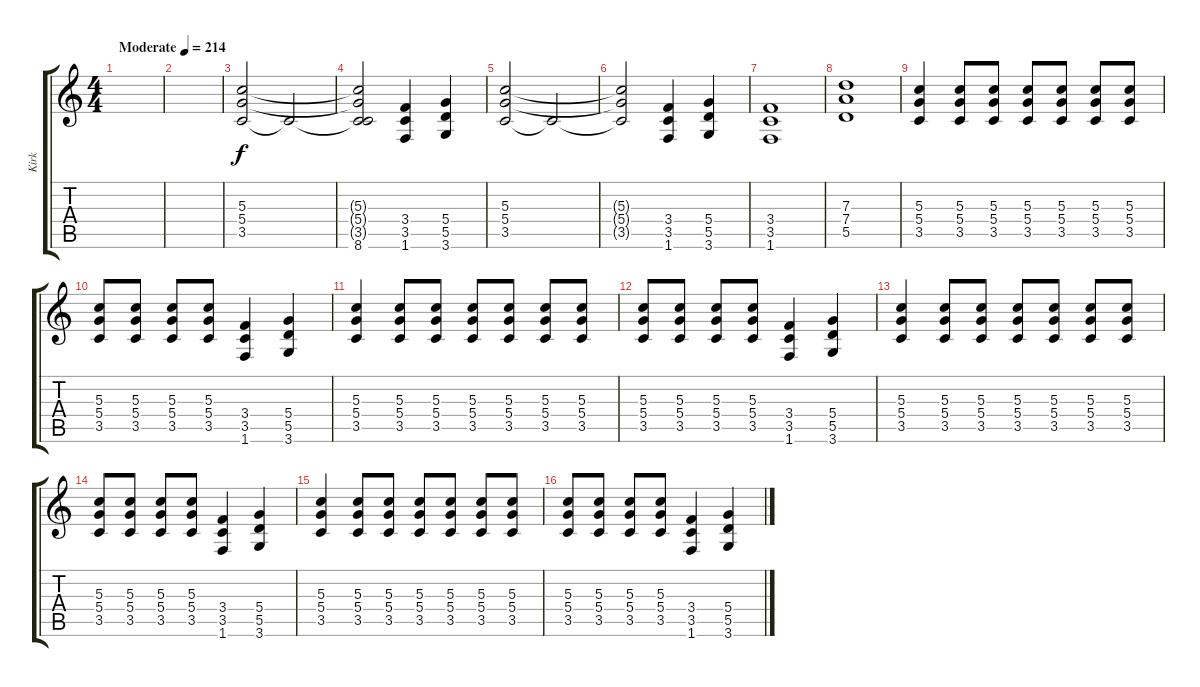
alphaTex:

\track ("Kirk" "Kirk") {instrument distortionguitar}
\staff {score tabs}
\tuning (E4 B3 G3 D3 A2 E2) {hide}
\ts (4 4)
\tempo (214 "Moderate")
\clef g2
\ks c
|
|
(5.3 5.4 3.5).2 3.5{t}.2 |
(5.3{t} 5.4{t} 3.5{t} 8.6).2 (3.4 3.5 1.6).4 (5.4 5.5 3.6).4 |
(5.3 5.4 3.5).2 3.5{t}.2 |
(5.3{t} 5.4{t} 3.5{t}).2 (3.4 3.5 1.6).4 (5.4 5.5 3.6).4 |
(3.4 3.5 1.6).1 |
(7.3 7.4 5.5).1 |
(5.3 5.4 3.5).4 (5.3 5.4 3.5).8 (5.3 5.4 3.5).8 (5.3 5.4 3.5).8 (5.3 5.4 3.5).8 (5.3 5.4 3.5).8 (5.3 5.4 3.5).8 |
(5.3 5.4 3.5).8 (5.3 5.4 3.5).8 (5.3 5.4 3.5).8 (5.3 5.4 3.5).8 (3.4 3.5 1.6).4 (5.4 5.5 3.6).4 |
(5.3 5.4 3.5).4 (5.3 5.4 3.5).8 (5.3 5.4 3.5).8 (5.3 5.4 3.5).8 (5.3 5.4 3.5).8 (5.3 5.4 3.5).8 (5.3 5.4 3.5).8 |
(5.3 5.4 3.5).8 (5.3 5.4 3.5).8 (5.3 5.4 3.5).8 (5.3 5.4 3.5).8 (3.4 3.5 1.6).4 (5.4 5.5 3.6).4 |
(5.3 5.4 3.5).4 (5.3 5.4 3.5).8 (5.3 5.4 3.5).8 (5.3 5.4 3.5).8 (5.3 5.4 3.5).8 (5.3 5.4 3.5).8 (5.3 5.4 3.5).8 |
(5.3 5.4 3.5).8 (5.3 5.4 3.5).8 (5.3 5.4 3.5).8 (5.3 5.4 3.5).8 (3.4 3.5 1.6).4 (5.4 5.5 3.6).4 |
(5.3 5.4 3.5).4 (5.3 5.4 3.5).8 (5.3 5.4 3.5).8 (5.3 5.4 3.5).8 (5.3 5.4 3.5).8 (5.3 5.4 3.5).8 (5.3 5.4 3.5).8 |
(5.3 5.4 3.5).8 (5.3 5.4 3.5).8 (5.3 5.4 3.5).8 (5.3 5.4 3.5).8 (3.4 3.5 1.6).4 (5.4 5.5 3.6).4
